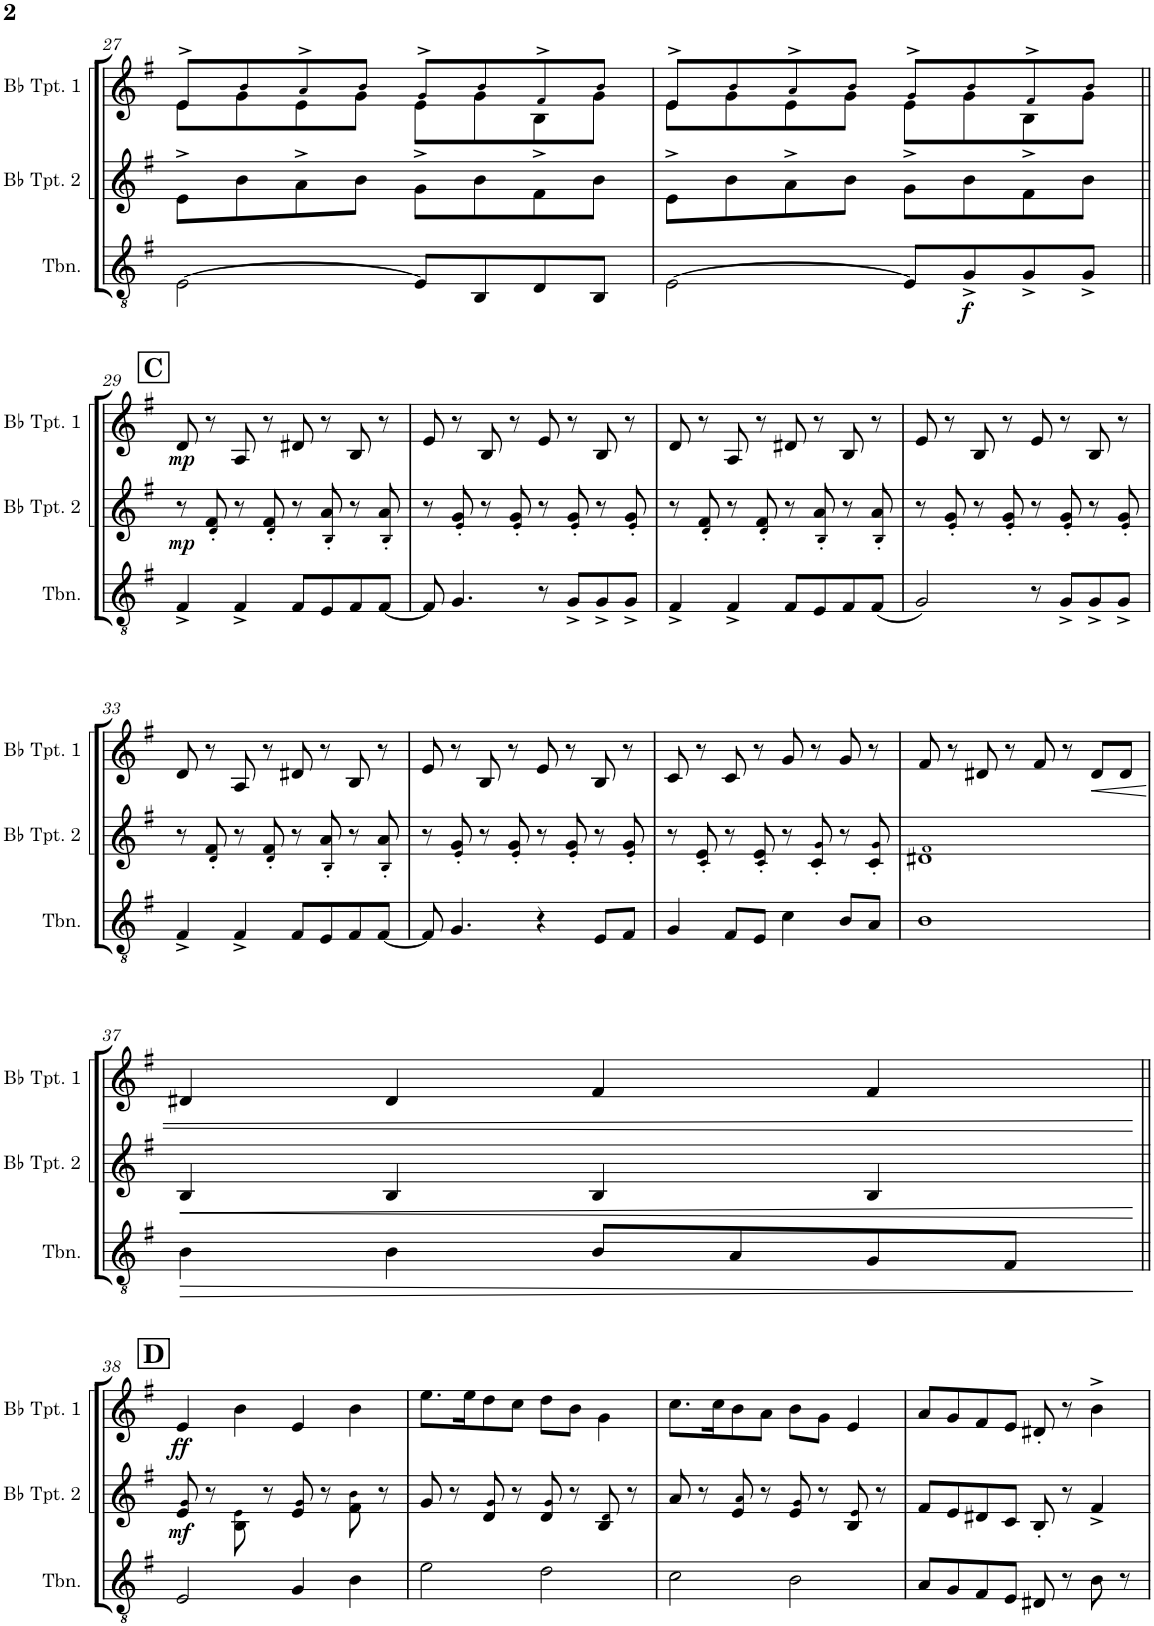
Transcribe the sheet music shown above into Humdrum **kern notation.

**kern	**dynam	**kern	**dynam	**kern	**dynam
*part3	*part3	*part2	*part2	*part1	*part1
*staff3	*staff3	*staff2	*staff2	*staff1	*staff1
*I"Trombone	*	*I"Bb Trumpet 2	*	*I"Bb Trumpet 1	*
*I'Tbn.	*	*I'Bb Tpt. 2	*	*I'Bb Tpt. 1	*
!!LO:PB:g=z
*clefGv2	*	*clefG2	*	*clefG2	*
*Trd1c2	*	*Trd1c2	*	*Trd1c2	*
*k[f#]	*	*k[f#]	*	*k[f#]	*
*M4/4	*	*M4/4	*	*M4/4	*
=27	=27	=27	=27	=27	=27
*	*	*	*	*^	*
[2E\	.	8e^\L	.	8e^/L	8e\L	.
.	.	8b\	.	8b!/	8g\	.
.	.	8a^\	.	8a^!/	8e\	.
.	.	8b\J	.	8b!/J	8g\J	.
8E/L]	.	8g^\L	.	8g^!/L	8e\L	.
8BB/	.	8b\	.	8b!/	8g\	.
8D/	.	8f#^\	.	8f#^!/	8B\	.
8BB/J	.	8b\J	.	8b!/J	8g\J	.
=28	=28	=28	=28	=28	=28	=28
[2E\	.	8e^\L	.	8e^/L	8e\L	.
.	.	8b\	.	8b!/	8g\	.
.	.	8a^\	.	8a^!/	8e\	.
.	.	8b\J	.	8b!/J	8g\J	.
8E/L]	.	8g^\L	.	8g^!/L	8e\L	.
!	!LO:DY:b	!	!	!	!	!
8G^/	f	8b\	.	8b!/	8g\	.
8G^/	.	8f#^\	.	8f#^!/	8B\	.
8G^/J	.	8b\J	.	8b!/J	8g\J	.
!!LO:LB:g=z
!!LO:REH:place=s1:a:B:cj:fs=14:t=C
=29||	=29||	=29||	=29||	=29||	=29||	=29||
!	!	!	!LO:DY:b	!	!	!LO:DY:b
*	*	*	*	*v	*v	*
4F#^/	.	8r	mp	8d/	mp
.	.	8d!/' 8f#/'	.	8r	.
4F#^/	.	8r	.	8A/	.
.	.	8d!/' 8f#/'	.	8r	.
8F#/L	.	8r	.	8d#X/	.
8E/	.	8B!/' 8a/'	.	8r	.
8F#/	.	8r	.	8B/	.
[8F#/J	.	8B!/' 8a/'	.	8r	.
=30	=30	=30	=30	=30	=30
8F#/]	.	8r	.	8e/	.
4.G/	.	8e!/' 8g/'	.	8r	.
.	.	8r	.	8B/	.
.	.	8e!/' 8g/'	.	8r	.
8r	.	8r	.	8e/	.
8G^/L	.	8e!/' 8g/'	.	8r	.
8G^/	.	8r	.	8B/	.
8G^/J	.	8e!/' 8g/'	.	8r	.
=31	=31	=31	=31	=31	=31
4F#^/	.	8r	.	8d/	.
.	.	8d!/' 8f#/'	.	8r	.
4F#^/	.	8r	.	8A/	.
.	.	8d!/' 8f#/'	.	8r	.
8F#/L	.	8r	.	8d#X/	.
8E/	.	8B!/' 8a/'	.	8r	.
8F#/	.	8r	.	8B/	.
(8F#/J	.	8B!/' 8a/'	.	8r	.
=32	=32	=32	=32	=32	=32
2G/)	.	8r	.	8e/	.
.	.	8e!/' 8g/'	.	8r	.
.	.	8r	.	8B/	.
.	.	8e!/' 8g/'	.	8r	.
8r	.	8r	.	8e/	.
8G^/L	.	8e!/' 8g/'	.	8r	.
8G^/	.	8r	.	8B/	.
8G^/J	.	8e!/' 8g/'	.	8r	.
!!LO:LB:g=z
=33	=33	=33	=33	=33	=33
4F#^/	.	8r	.	8d/	.
.	.	8d!/' 8f#/'	.	8r	.
4F#^/	.	8r	.	8A/	.
.	.	8d!/' 8f#/'	.	8r	.
8F#/L	.	8r	.	8d#X/	.
8E/	.	8B!/' 8a/'	.	8r	.
8F#/	.	8r	.	8B/	.
[8F#/J	.	8B!/' 8a/'	.	8r	.
=34	=34	=34	=34	=34	=34
8F#/]	.	8r	.	8e/	.
4.G/	.	8e!/' 8g/'	.	8r	.
.	.	8r	.	8B/	.
.	.	8e!/' 8g/'	.	8r	.
4r	.	8r	.	8e/	.
.	.	8e!/' 8g/'	.	8r	.
8E/L	.	8r	.	8B/	.
8F#/J	.	8e!/' 8g/'	.	8r	.
=35	=35	=35	=35	=35	=35
4G/	.	8r	.	8c/	.
.	.	8c!/' 8e/'	.	8r	.
8F#/L	.	8r	.	8c/	.
8E/J	.	8c!/' 8e/'	.	8r	.
4c\	.	8r	.	8g/	.
.	.	8c/' 8g!/'	.	8r	.
8B/L	.	8r	.	8g/	.
8A/J	.	8c/' 8g!/'	.	8r	.
=36	=36	=36	=36	=36	=36
1B	.	1d#X 1f#!	.	8f#/	.
.	.	.	.	8r	.
.	.	.	.	8d#X/	.
.	.	.	.	8r	.
.	.	.	.	8f#/	.
.	.	.	.	8r	.
!	!	!	!	!	!LO:HP:b
.	.	.	.	8d#/L	<
.	.	.	.	8d#/J	.
!!LO:LB:g=z
=37	=37	=37	=37	=37	=37
!	!LO:HP:b	!	!LO:HP:b	!	!
4B\	>	4B/	<	4d#X/	.
4B\	.	4B/	.	4d#/	.
8B/L	.	4B/	.	4f#/	.
8A/	.	.	.	.	.
8G/	.	4B/	.	4f#/	.
8F#/J	.	.	.	.	.
.	]	.	[	.	[
!!LO:LB:g=z
!!LO:REH:place=s1:a:B:cj:fs=14:t=D
=38||	=38||	=38||	=38||	=38||	=38||
!	!	!	!LO:DY:b	!	!LO:DY:b
2E/	.	8e/ 8g!/	mf	4e/	ff
.	.	8r	.	.	.
.	.	8B\ 8e!\	.	4b\	.
.	.	8r	.	.	.
4G/	.	8e/ 8g!/	.	4e/	.
.	.	8r	.	.	.
4B\	.	8f#\ 8b!\	.	4b\	.
.	.	8r	.	.	.
=39	=39	=39	=39	=39	=39
2e\	.	8g/	.	8.ee\L	.
.	.	8r	.	.	.
.	.	.	.	16ee\K	.
.	.	8d/ 8g!/	.	8dd\	.
.	.	8r	.	8cc\J	.
2d\	.	8d/ 8g!/	.	8dd\L	.
.	.	8r	.	8b\J	.
.	.	8B/ 8d!/	.	4g\	.
.	.	8r	.	.	.
=40	=40	=40	=40	=40	=40
2c\	.	8a/	.	8.cc\L	.
.	.	8r	.	.	.
.	.	.	.	16cc\K	.
.	.	8e/ 8a!/	.	8b\	.
.	.	8r	.	8a\J	.
2B\	.	8e/ 8g!/	.	8b\L	.
.	.	8r	.	8g\J	.
.	.	8B/ 8e!/	.	4e/	.
.	.	8r	.	.	.
=41	=41	=41	=41	=41	=41
8A/L	.	8f#/L	.	8a/L	.
8G/	.	8e/	.	8g/	.
8F#/	.	8d#X/	.	8f#/	.
8E/J	.	8c/J	.	8e/J	.
8D#X/	.	8B'/	.	8d#X'/	.
8r	.	8r	.	8r	.
8B\	.	4f#^/	.	4b^\	.
8r	.	.	.	.	.
=	=	=	=	=	=
*-	*-	*-	*-	*-	*-
